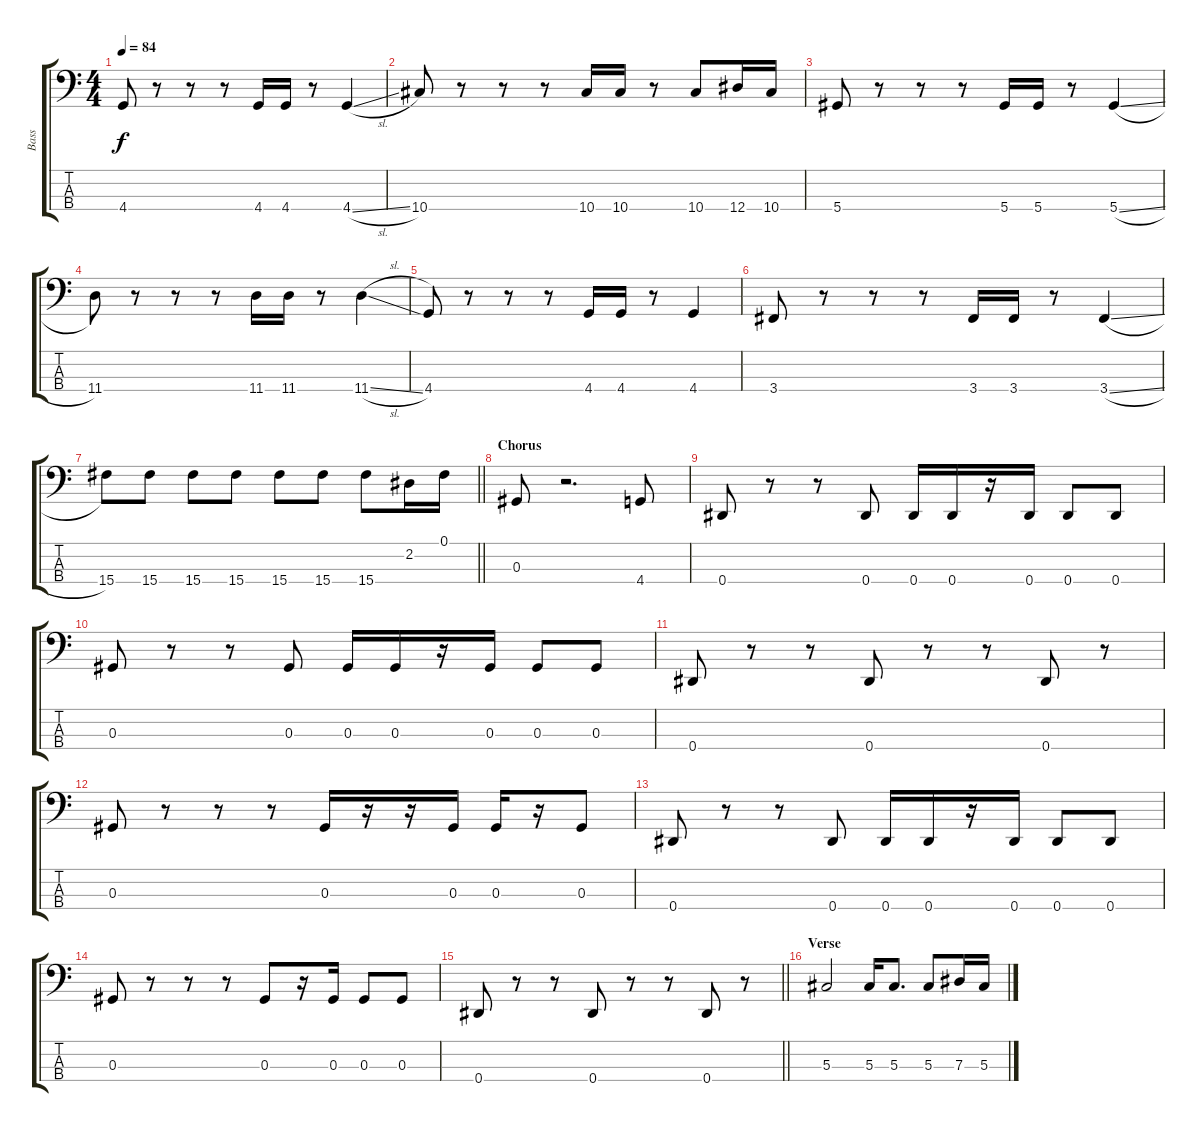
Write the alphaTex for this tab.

\track ("Bass" "Bass") {instrument electricbassfinger}
\staff {score tabs}
\tuning (Gb2 Db2 Ab1 Eb1) {hide}
\ts (4 4)
\tempo 84
\clef f4
\ks c
4.4.8{dy f} r.8 r.8 r.8 4.4.16 4.4.16 r.8 4.4{sl}.4 |
10.4.8 r.8 r.8 r.8 10.4.16 10.4.16 r.8 10.4.8 12.4.16 10.4.16 |
5.4.8 r.8 r.8 r.8 5.4.16 5.4.16 r.8 5.4{sl}.4 |
11.4.8 r.8 r.8 r.8 11.4.16 11.4.16 r.8 11.4{sl}.4 |
4.4.8 r.8 r.8 r.8 4.4.16 4.4.16 r.8 4.4.4 |
3.4.8 r.8 r.8 r.8 3.4.16 3.4.16 r.8 3.4{sl}.4 |
\barLineRight lightlight
15.4.8 15.4.8 15.4.8 15.4.8 15.4.8 15.4.8 15.4.8 2.2.16 0.1.16 |
\section ("" "Chorus")
0.3.8 r.2{d} 4.4.8 |
0.4.8 r.8 r.8 0.4.8 0.4.16 0.4.16 r.16 0.4.16 0.4.8 0.4.8 |
0.3.8 r.8 r.8 0.3.8 0.3.16 0.3.16 r.16 0.3.16 0.3.8 0.3.8 |
0.4.8 r.8 r.8 0.4.8 r.8 r.8 0.4.8 r.8 |
0.3.8 r.8 r.8 r.8 0.3.16 r.16 r.16 0.3.16 0.3.16 r.16 0.3.8 |
0.4.8 r.8 r.8 0.4.8 0.4.16 0.4.16 r.16 0.4.16 0.4.8 0.4.8 |
0.3.8 r.8 r.8 r.8 0.3.8 r.16 0.3.16 0.3.8 0.3.8 |
\barLineRight lightlight
0.4.8 r.8 r.8 0.4.8 r.8 r.8 0.4.8 r.8 |
\section ("" "Verse")
5.3.2 5.3.16 5.3.8{d} 5.3.8 7.3.16 5.3.16
